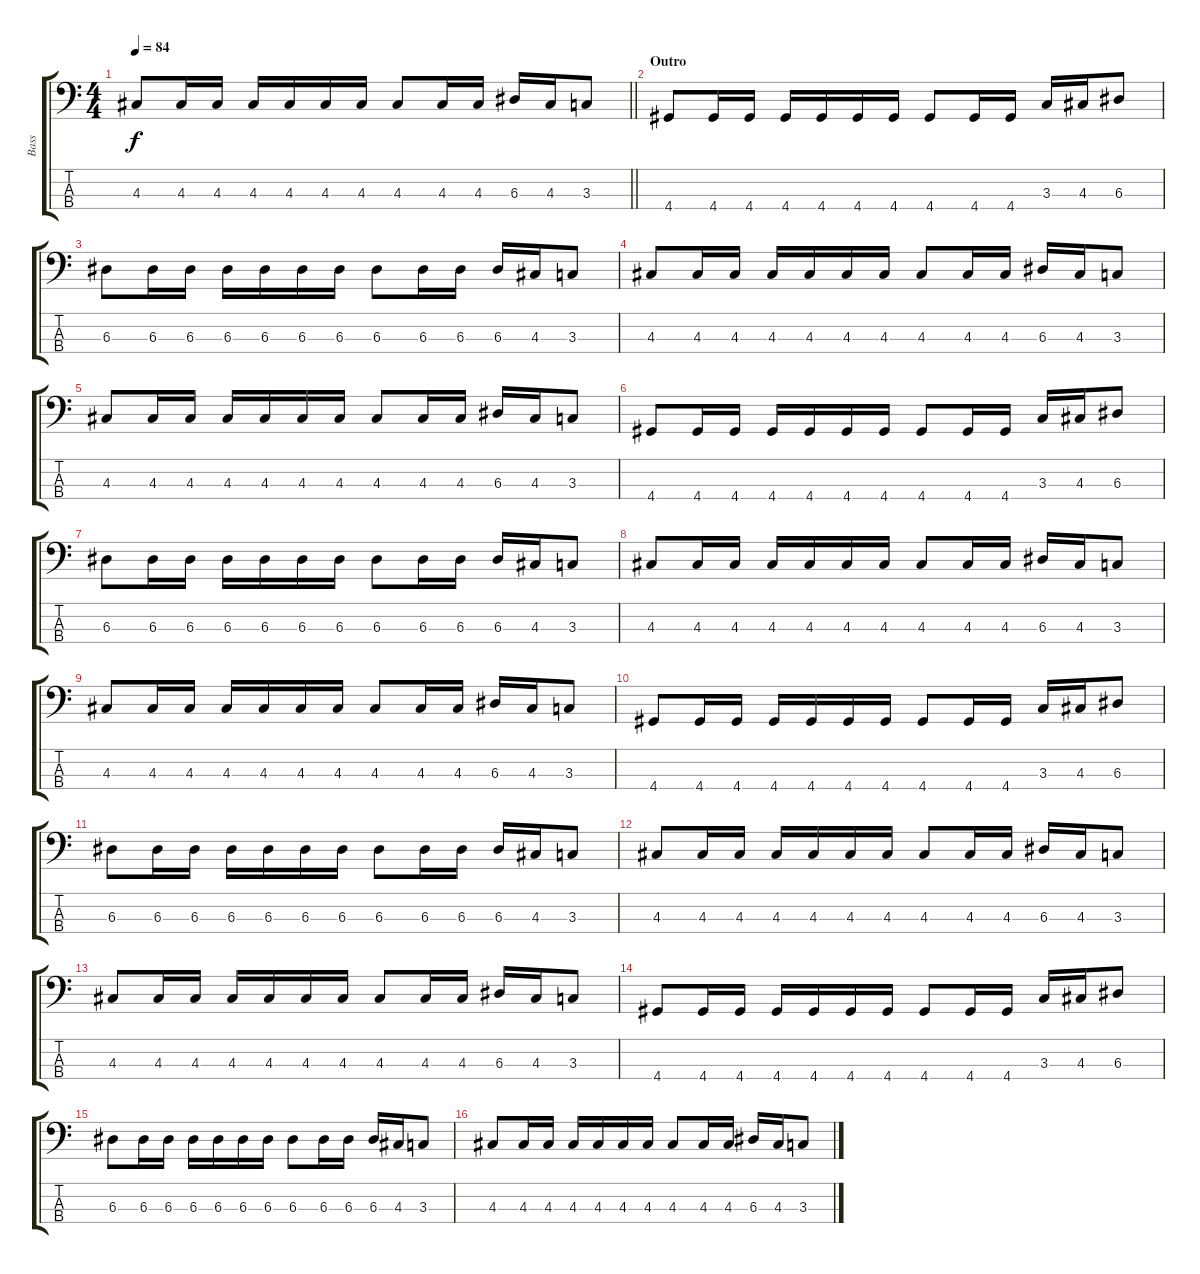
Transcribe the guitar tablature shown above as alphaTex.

\track ("Bass" "Bass") {instrument electricbassfinger}
\staff {score tabs}
\tuning (G2 D2 A1 E1) {hide}
\ts (4 4)
\tempo 84
\clef f4
\barLineRight lightlight
\ks c
4.3.8{dy f} 4.3.16 4.3.16 4.3.16 4.3.16 4.3.16 4.3.16 4.3.8 4.3.16 4.3.16 6.3.16 4.3.16 3.3.8 |
\section ("" "Outro")
4.4.8 4.4.16 4.4.16 4.4.16 4.4.16 4.4.16 4.4.16 4.4.8 4.4.16 4.4.16 3.3.16 4.3.16 6.3.8 |
6.3.8 6.3.16 6.3.16 6.3.16 6.3.16 6.3.16 6.3.16 6.3.8 6.3.16 6.3.16 6.3.16 4.3.16 3.3.8 |
4.3.8 4.3.16 4.3.16 4.3.16 4.3.16 4.3.16 4.3.16 4.3.8 4.3.16 4.3.16 6.3.16 4.3.16 3.3.8 |
4.3.8 4.3.16 4.3.16 4.3.16 4.3.16 4.3.16 4.3.16 4.3.8 4.3.16 4.3.16 6.3.16 4.3.16 3.3.8 |
4.4.8 4.4.16 4.4.16 4.4.16 4.4.16 4.4.16 4.4.16 4.4.8 4.4.16 4.4.16 3.3.16 4.3.16 6.3.8 |
6.3.8 6.3.16 6.3.16 6.3.16 6.3.16 6.3.16 6.3.16 6.3.8 6.3.16 6.3.16 6.3.16 4.3.16 3.3.8 |
4.3.8 4.3.16 4.3.16 4.3.16 4.3.16 4.3.16 4.3.16 4.3.8 4.3.16 4.3.16 6.3.16 4.3.16 3.3.8 |
4.3.8 4.3.16 4.3.16 4.3.16 4.3.16 4.3.16 4.3.16 4.3.8 4.3.16 4.3.16 6.3.16 4.3.16 3.3.8 |
4.4.8 4.4.16 4.4.16 4.4.16 4.4.16 4.4.16 4.4.16 4.4.8 4.4.16 4.4.16 3.3.16 4.3.16 6.3.8 |
6.3.8 6.3.16 6.3.16 6.3.16 6.3.16 6.3.16 6.3.16 6.3.8 6.3.16 6.3.16 6.3.16 4.3.16 3.3.8 |
4.3.8 4.3.16 4.3.16 4.3.16 4.3.16 4.3.16 4.3.16 4.3.8 4.3.16 4.3.16 6.3.16 4.3.16 3.3.8 |
4.3.8 4.3.16 4.3.16 4.3.16 4.3.16 4.3.16 4.3.16 4.3.8 4.3.16 4.3.16 6.3.16 4.3.16 3.3.8 |
4.4.8 4.4.16 4.4.16 4.4.16 4.4.16 4.4.16 4.4.16 4.4.8 4.4.16 4.4.16 3.3.16 4.3.16 6.3.8 |
6.3.8 6.3.16 6.3.16 6.3.16 6.3.16 6.3.16 6.3.16 6.3.8 6.3.16 6.3.16 6.3.16 4.3.16 3.3.8 |
4.3.8 4.3.16 4.3.16 4.3.16 4.3.16 4.3.16 4.3.16 4.3.8 4.3.16 4.3.16 6.3.16 4.3.16 3.3.8
